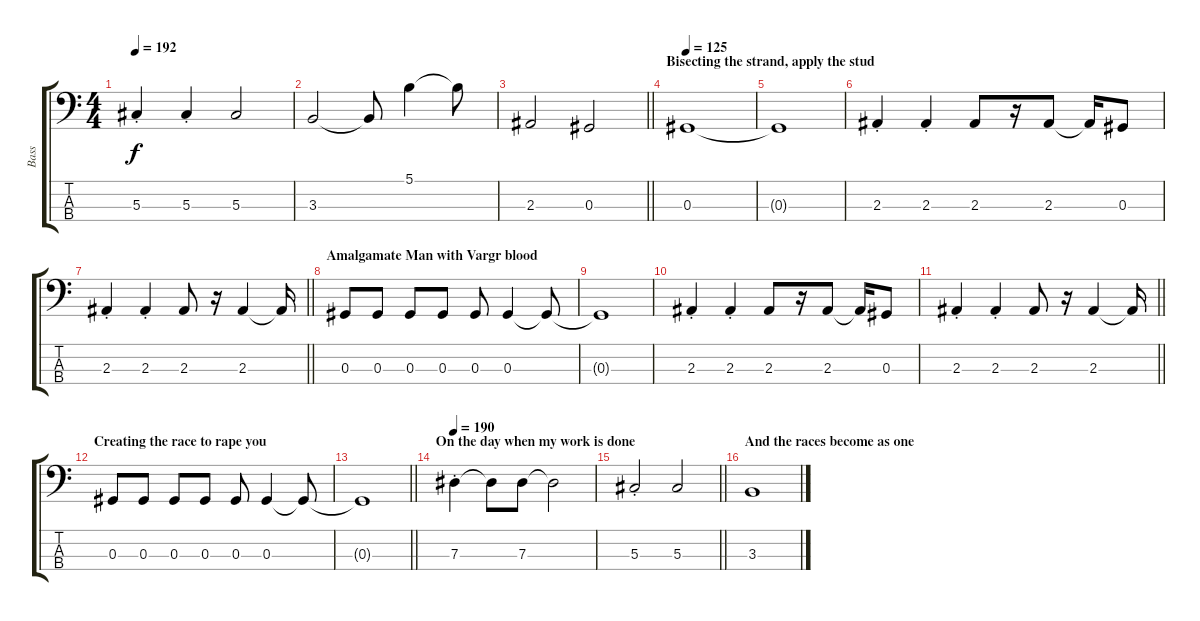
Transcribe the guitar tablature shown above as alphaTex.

\track ("Bass" "Bass") {instrument electricbassfinger}
\staff {score tabs}
\tuning (Gb2 Db2 Ab1 Eb1) {hide}
\ts (4 4)
\tempo 192
\clef f4
\ks c
5.3{st}.4{dy f} 5.3{st}.4 5.3.2 |
3.3.2 3.3{t}.8 5.1.4 5.1{t}.8 |
\barLineRight lightlight
2.3.2 0.3.2 |
\section ("" "Bisecting the strand, apply the stud ")
\tempo 125
0.3.1 |
0.3{t}.1 |
2.3{st}.4 2.3{st}.4 2.3.8 r.16 2.3.8 2.3{t}.16 0.3.8 |
\barLineRight lightlight
2.3{st}.4 2.3{st}.4 2.3.8 r.16 2.3.4 2.3{t}.16 |
\section ("" "Amalgamate Man with Vargr blood ")
0.3.8 0.3.8 0.3.8 0.3.8 0.3.8 0.3.4 0.3{t}.8 |
0.3{t}.1 |
2.3{st}.4 2.3{st}.4 2.3.8 r.16 2.3.8 2.3{t}.16 0.3.8 |
\barLineRight lightlight
2.3{st}.4 2.3{st}.4 2.3.8 r.16 2.3.4 2.3{t}.16 |
\section ("" "Creating the race to rape you ")
0.3.8 0.3.8 0.3.8 0.3.8 0.3.8 0.3.4 0.3{t}.8 |
\barLineRight lightlight
0.3{t}.1 |
\section ("" "On the day when my work is done ")
\tempo 190
7.3{st}.4 7.3{t}.8 7.3.8 7.3{t}.2 |
\barLineRight lightlight
5.3{st}.2 5.3.2 |
\section ("" "And the races become as one ")
3.3.1
